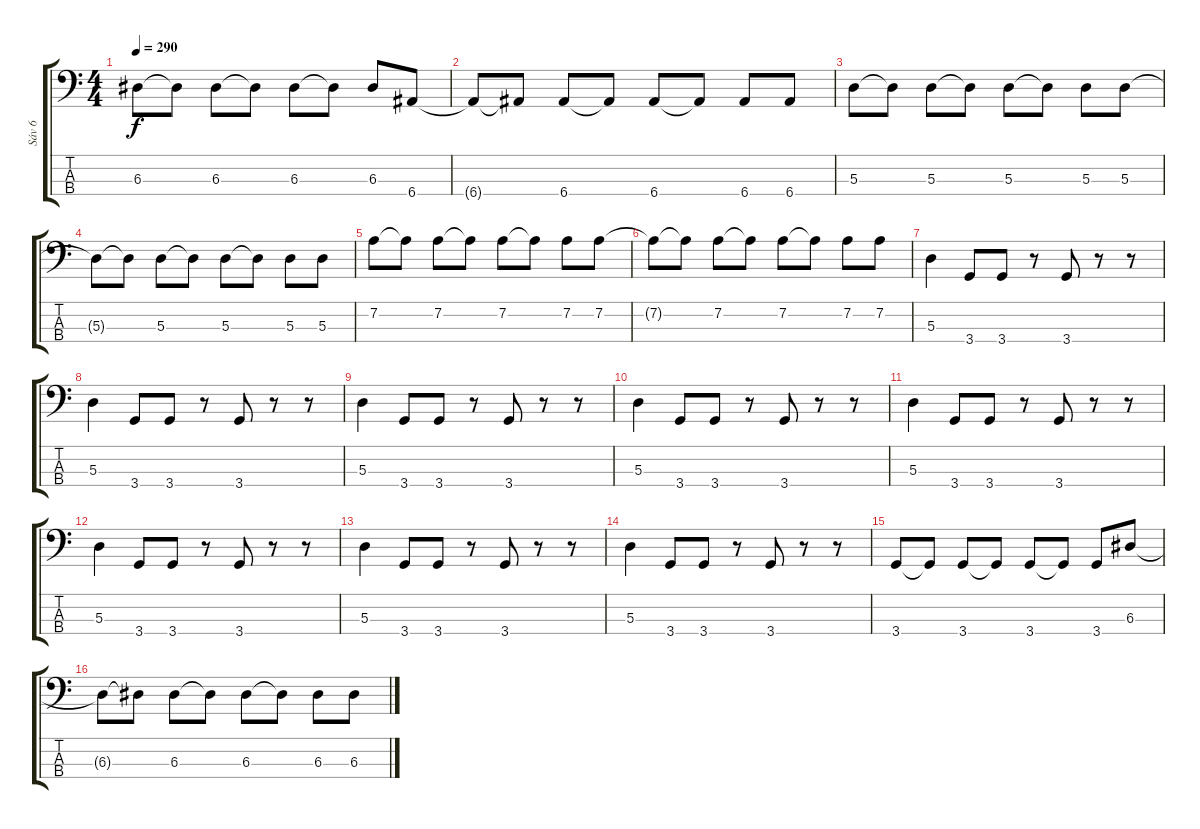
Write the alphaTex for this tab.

\track ("Sáv 6" "Sáv 6") {instrument electricbasspick}
\staff {score tabs}
\tuning (G2 D2 A1 E1) {hide}
\ts (4 4)
\tempo 290
\clef f4
\ks c
6.3.8{dy f} 6.3{t}.8 6.3.8 6.3{t}.8 6.3.8 6.3{t}.8 6.3.8 6.4.8 |
6.4{t}.8 6.4{t}.8 6.4.8 6.4{t}.8 6.4.8 6.4{t}.8 6.4.8 6.4.8 |
5.3.8 5.3{t}.8 5.3.8 5.3{t}.8 5.3.8 5.3{t}.8 5.3.8 5.3.8 |
5.3{t}.8 5.3{t}.8 5.3.8 5.3{t}.8 5.3.8 5.3{t}.8 5.3.8 5.3.8 |
7.2.8 7.2{t}.8 7.2.8 7.2{t}.8 7.2.8 7.2{t}.8 7.2.8 7.2.8 |
7.2{t}.8 7.2{t}.8 7.2.8 7.2{t}.8 7.2.8 7.2{t}.8 7.2.8 7.2.8 |
5.3.4 3.4.8 3.4.8 r.8 3.4.8 r.8 r.8 |
5.3.4 3.4.8 3.4.8 r.8 3.4.8 r.8 r.8 |
5.3.4 3.4.8 3.4.8 r.8 3.4.8 r.8 r.8 |
5.3.4 3.4.8 3.4.8 r.8 3.4.8 r.8 r.8 |
5.3.4 3.4.8 3.4.8 r.8 3.4.8 r.8 r.8 |
5.3.4 3.4.8 3.4.8 r.8 3.4.8 r.8 r.8 |
5.3.4 3.4.8 3.4.8 r.8 3.4.8 r.8 r.8 |
5.3.4 3.4.8 3.4.8 r.8 3.4.8 r.8 r.8 |
3.4.8 3.4{t}.8 3.4.8 3.4{t}.8 3.4.8 3.4{t}.8 3.4.8 6.3.8 |
6.3{t}.8 6.3{t}.8 6.3.8 6.3{t}.8 6.3.8 6.3{t}.8 6.3.8 6.3.8
